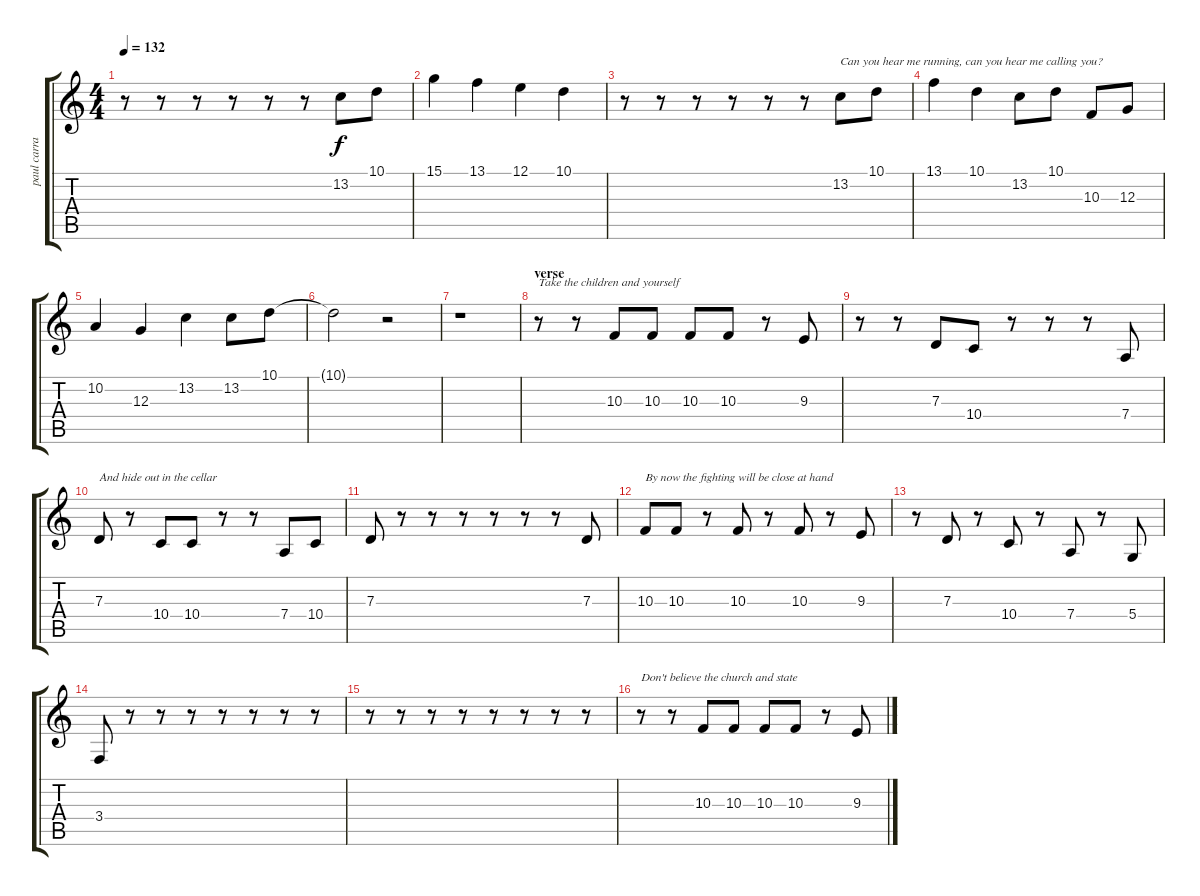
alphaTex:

\track ("paul carrack" "paul carra") {instrument voiceoohs}
\staff {score tabs}
\tuning (E4 B3 G3 D3 A2 E2) {hide}
\ts (4 4)
\tempo 132
\clef g2
\ks c
r.8{dy f} r.8 r.8 r.8 r.8 r.8 13.2.8 10.1.8 |
15.1.4 13.1.4 12.1.4 10.1.4 |
r.8 r.8 r.8 r.8 r.8 r.8 13.2.8{txt "Can you hear me running, can you hear me calling you?"} 10.1.8 |
13.1.4 10.1.4 13.2.8 10.1.8 10.3.8 12.3.8 |
10.2.4 12.3.4 13.2.4 13.2.8 10.1.8 |
10.1{t}.2 r.2 |
r.1 |
\section ("" "verse")
r.8{txt "Take the children and yourself"} r.8 10.3.8 10.3.8 10.3.8 10.3.8 r.8 9.3.8 |
r.8 r.8 7.3.8 10.4.8 r.8 r.8 r.8 7.4.8 |
7.3.8{txt "And hide out in the cellar"} r.8 10.4.8 10.4.8 r.8 r.8 7.4.8 10.4.8 |
7.3.8 r.8 r.8 r.8 r.8 r.8 r.8 7.3.8 |
10.3.8{txt "By now the fighting will be close at hand"} 10.3.8 r.8 10.3.8 r.8 10.3.8 r.8 9.3.8 |
r.8 7.3.8 r.8 10.4.8 r.8 7.4.8 r.8 5.4.8 |
3.4.8 r.8 r.8 r.8 r.8 r.8 r.8 r.8 |
r.8 r.8 r.8 r.8 r.8 r.8 r.8 r.8 |
r.8{txt "Don't believe the church and state"} r.8 10.3.8 10.3.8 10.3.8 10.3.8 r.8 9.3.8
